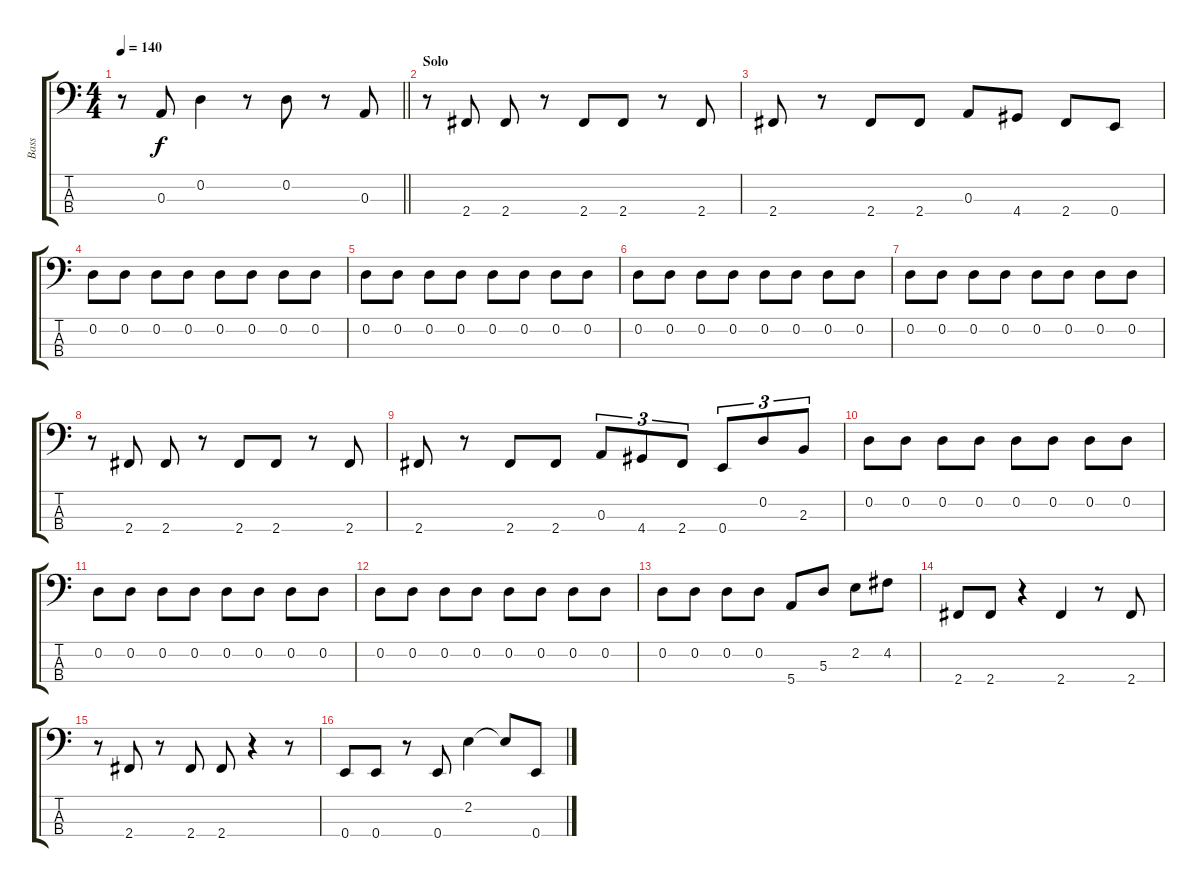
\track ("Bass" "Bass") {instrument electricbassfinger}
\staff {score tabs}
\tuning (G2 D2 A1 E1) {hide}
\ts (4 4)
\tempo 140
\clef f4
\barLineRight lightlight
\ks c
r.8{dy f} 0.3.8 0.2.4 r.8 0.2.8 r.8 0.3.8 |
\section ("" "Solo")
r.8 2.4.8 2.4.8 r.8 2.4.8 2.4.8 r.8 2.4.8 |
2.4.8 r.8 2.4.8 2.4.8 0.3.8 4.4.8 2.4.8 0.4.8 |
0.2.8 0.2.8 0.2.8 0.2.8 0.2.8 0.2.8 0.2.8 0.2.8 |
0.2.8 0.2.8 0.2.8 0.2.8 0.2.8 0.2.8 0.2.8 0.2.8 |
0.2.8 0.2.8 0.2.8 0.2.8 0.2.8 0.2.8 0.2.8 0.2.8 |
0.2.8 0.2.8 0.2.8 0.2.8 0.2.8 0.2.8 0.2.8 0.2.8 |
r.8 2.4.8 2.4.8 r.8 2.4.8 2.4.8 r.8 2.4.8 |
2.4.8 r.8 2.4.8 2.4.8 0.3.8{tu (3 2)} 4.4.8{tu (3 2)} 2.4.8{tu (3 2)} 0.4.8{tu (3 2)} 0.2.8{tu (3 2)} 2.3.8{tu (3 2)} |
0.2.8 0.2.8 0.2.8 0.2.8 0.2.8 0.2.8 0.2.8 0.2.8 |
0.2.8 0.2.8 0.2.8 0.2.8 0.2.8 0.2.8 0.2.8 0.2.8 |
0.2.8 0.2.8 0.2.8 0.2.8 0.2.8 0.2.8 0.2.8 0.2.8 |
0.2.8 0.2.8 0.2.8 0.2.8 5.4.8 5.3.8 2.2.8 4.2.8 |
2.4.8 2.4.8 r.4 2.4.4 r.8 2.4.8 |
r.8 2.4.8 r.8 2.4.8 2.4.8 r.4 r.8 |
0.4.8 0.4.8 r.8 0.4.8 2.2.4 2.2{t}.8 0.4.8
